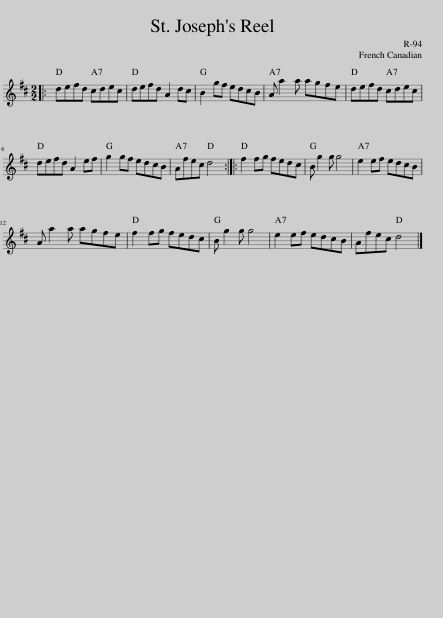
X:1
L:1/8
M:2/2
I:linebreak $
K:D
V:1 treble
V:1
|: defd cdec | defd A2 dc | B2 gf edcB | A a2 a agfe | defd cdec |$ %5
 defd A2 ef | g2 gf edcB | Afec d4 :: f2 fg fedc | B g2 g g4 | %10
 e2 ef edcB |$ A a2 a agfe | f2 fg fedc | B g2 g g4 | e2 ef edcB | %15
 Afec d4 |] %16
